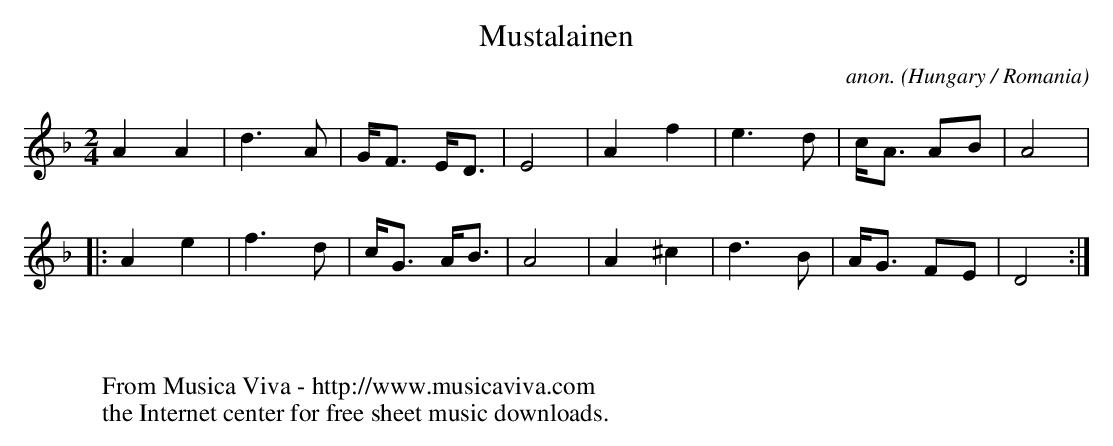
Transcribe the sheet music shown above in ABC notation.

X:1
T:Mustalainen
C:anon.
O:Hungary / Romania
M:2/4
L:1/8
K:Dm
A2A2|d3A|G<F E<D|E4|A2f2|e3d|c<A AB|A4|
|:A2e2|f3d|c<G A<B|A4|A2^c2|d3B|A<G FE|D4:|
W:
W:
W:  From Musica Viva - http://www.musicaviva.com
W:  the Internet center for free sheet music downloads.
